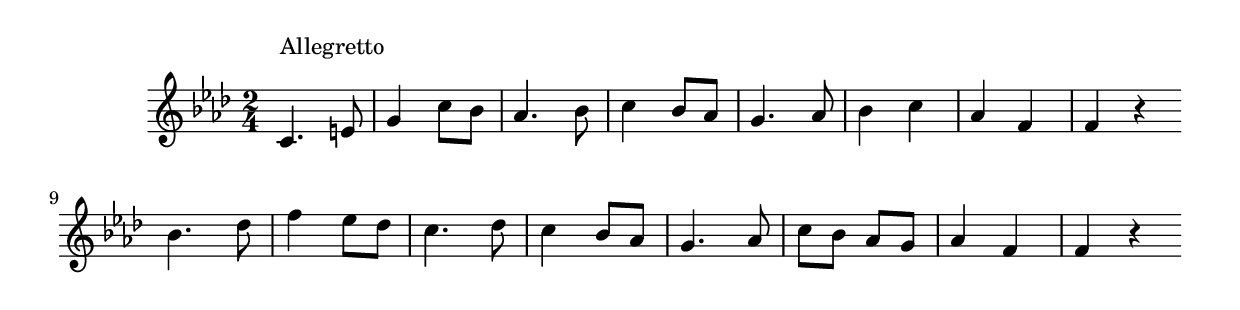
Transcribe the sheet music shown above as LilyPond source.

\version "2.14.0"
%{\header {
  title = "folk song (Russia)"
  composer = "anonymous"
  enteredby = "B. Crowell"
}%}
\score{{\key f \minor
\time 2/4
%{\tempo 4=160
%}\clef violin
\transpose g f {\relative d' {
  d4.^\markup{\column { "Allegretto" " " }} fis8 |
  a4 d8 c | bes4. c8 | d4 c8 bes | a4. bes8 | c4 d | bes g | g r \bar "|:"
  c4. es8 | g4 f8 es | d4. es8 | d4 c8 bes | a4. bes8 | d8 c bes a | bes4 g | g4 r 
  \bar ":|"
}}

}}